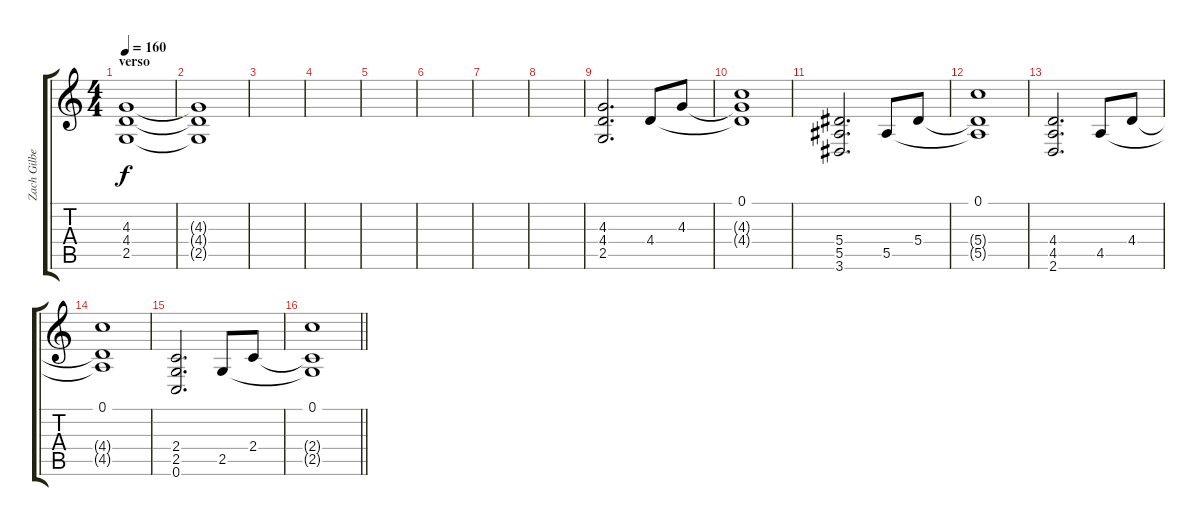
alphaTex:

\track ("Zach Gilbert" "Zach Gilbe") {instrument overdrivenguitar}
\staff {score tabs}
\tuning (C4 G3 Eb3 Bb2 F2 C2) {hide}
\ts (4 4)
\section ("" "verso")
\tempo 160
\clef g2
\ks c
(4.3 4.4 2.5).1{dy f} |
(4.3{t} 4.4{t} 2.5{t}).1 |
|
|
|
|
|
|
(4.3 4.4 2.5).2{d volume 7 balance 8} 4.4.8 4.3.8 |
(0.1 4.3{t} 4.4{t}).1 |
(5.4 5.5 3.6).2{d} 5.5.8 5.4.8 |
(0.1 5.4{t} 5.5{t}).1 |
(4.4 4.5 2.6).2{d} 4.5.8 4.4.8 |
(0.1 4.4{t} 4.5{t}).1 |
(2.4 2.5 0.6).2{d} 2.5.8 2.4.8 |
\barLineRight lightlight
(0.1 2.4{t} 2.5{t}).1
